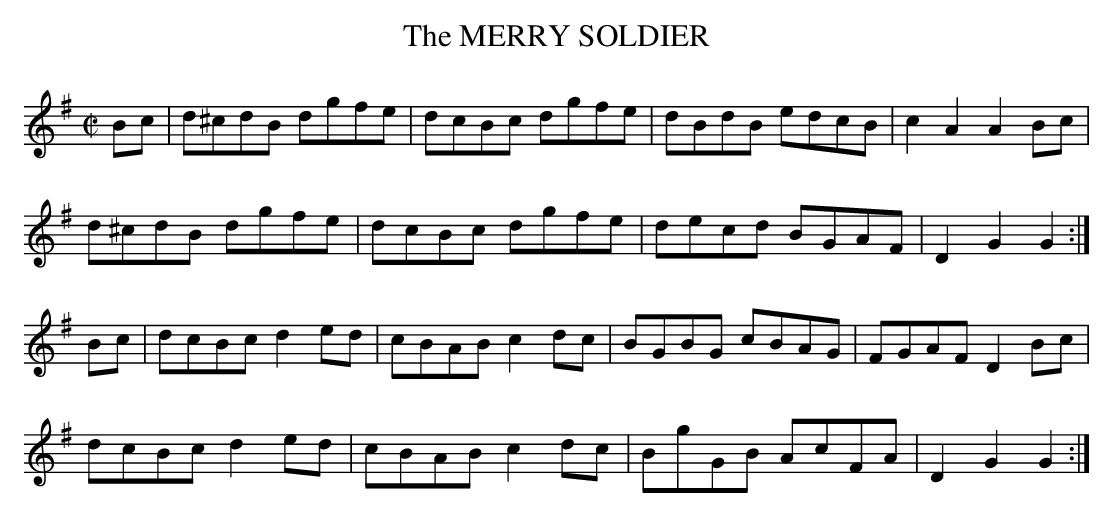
X:1
T:MERRY SOLDIER, The
M:C|
L:1/8
K:G
Bc|d^cdB dgfe|dcBc dgfe|dBdB edcB|c2A2 A2Bc|
d^cdB dgfe|dcBc dgfe|decd BGAF|D2G2G2:|
Bc|dcBc d2ed|cBAB c2dc|BGBG cBAG|FGAF D2Bc|
dcBc d2ed|cBAB c2dc|BgGB AcFA|D2G2G2:|
